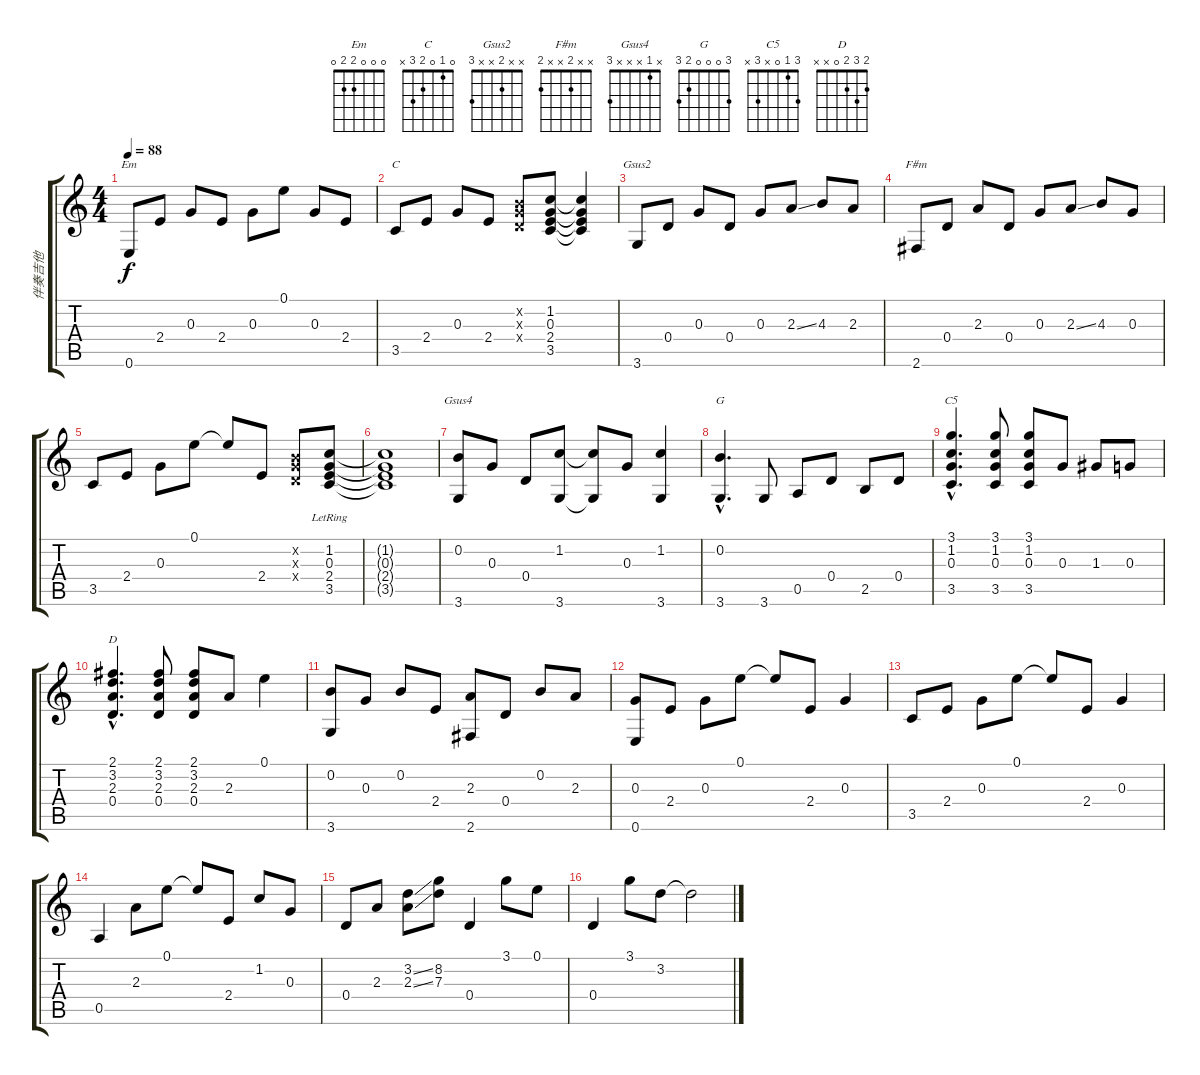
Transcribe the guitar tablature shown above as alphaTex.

\track ("伴奏吉他" "伴奏吉他") {instrument acousticguitarsteel}
\staff {score tabs}
\tuning (E4 B3 G3 D3 A2 E2) {hide}
\chord ("Em" 0 0 0 2 2 0)
\chord ("C" 0 1 0 2 3 x)
\chord ("Gsus2" x x 2 x x 3)
\chord ("F#m" x x 2 x x 2)
\chord ("Gsus4" x 1 x x x 3)
\chord ("G" 3 0 0 0 2 3)
\chord ("C5" 3 1 0 x 3 x)
\chord ("D" 2 3 2 0 x x)
\ts (4 4)
\tempo 88
\clef g2
\ks c
0.6.8{ch "Em" dy f} 2.4.8 0.3.8 2.4.8 0.3.8 0.1.8 0.3.8 2.4.8 |
3.5.8{ch "C"} 2.4.8 0.3.8 2.4.8 (0.2{x} 0.3{x} 0.4{x}).8 (1.2 0.3 2.4 3.5).8 (1.2{t} 0.3{t} 2.4{t} 3.5{t}).4 |
3.6.8{ch "Gsus2"} 0.4.8 0.3.8 0.4.8 0.3.8 2.3{ss}.8 4.3.8 2.3.8 |
2.6.8{ch "F#m"} 0.4.8 2.3.8 0.4.8 0.3.8 2.3{ss}.8 4.3.8 0.3.8 |
3.5.8 2.4.8 0.3.8 0.1.8 0.1{t}.8 2.4.8 (0.2{x} 0.3{x} 0.4{x}).8 (1.2{lr} 0.3{lr} 2.4{lr} 3.5{lr}).8 |
(1.2{t} 0.3{t} 2.4{t} 3.5{t}).1 |
(0.2 3.6).8{ch "Gsus4"} 0.3.8 0.4.8 (1.2 3.6).8 (1.2{t} 3.6{t}).8 0.3.8 (1.2 3.6).4 |
(0.2{hac} 3.6{hac}).4{d ch "G"} 3.6.8 0.5.8 0.4.8 2.5.8 0.4.8 |
(3.1{hac} 1.2{hac} 0.3{hac} 3.5{hac}).4{d ch "C5"} (3.1 1.2 0.3 3.5).8 (3.1 1.2 0.3 3.5).8 0.3.8 1.3.8 0.3.8 |
(2.1{hac} 3.2{hac} 2.3{hac} 0.4{hac}).4{d ch "D"} (2.1 3.2 2.3 0.4).8 (2.1 3.2 2.3 0.4).8 2.3.8 0.1.4 |
(0.2 3.6).8 0.3.8 0.2.8 2.4.8 (2.3 2.6).8 0.4.8 0.2.8 2.3.8 |
(0.3 0.6).8 2.4.8 0.3.8 0.1.8 0.1{t}.8 2.4.8 0.3.4 |
3.5.8 2.4.8 0.3.8 0.1.8 0.1{t}.8 2.4.8 0.3.4 |
0.5.4 2.3.8 0.1.8 0.1{t}.8 2.4.8 1.2.8 0.3.8 |
0.4.8 2.3.8 (3.2{ss} 2.3{ss}).8 (8.2 7.3).8 0.4.4 3.1.8 0.1.8 |
0.4.4 3.1.8 3.2.8 3.2{t}.2
